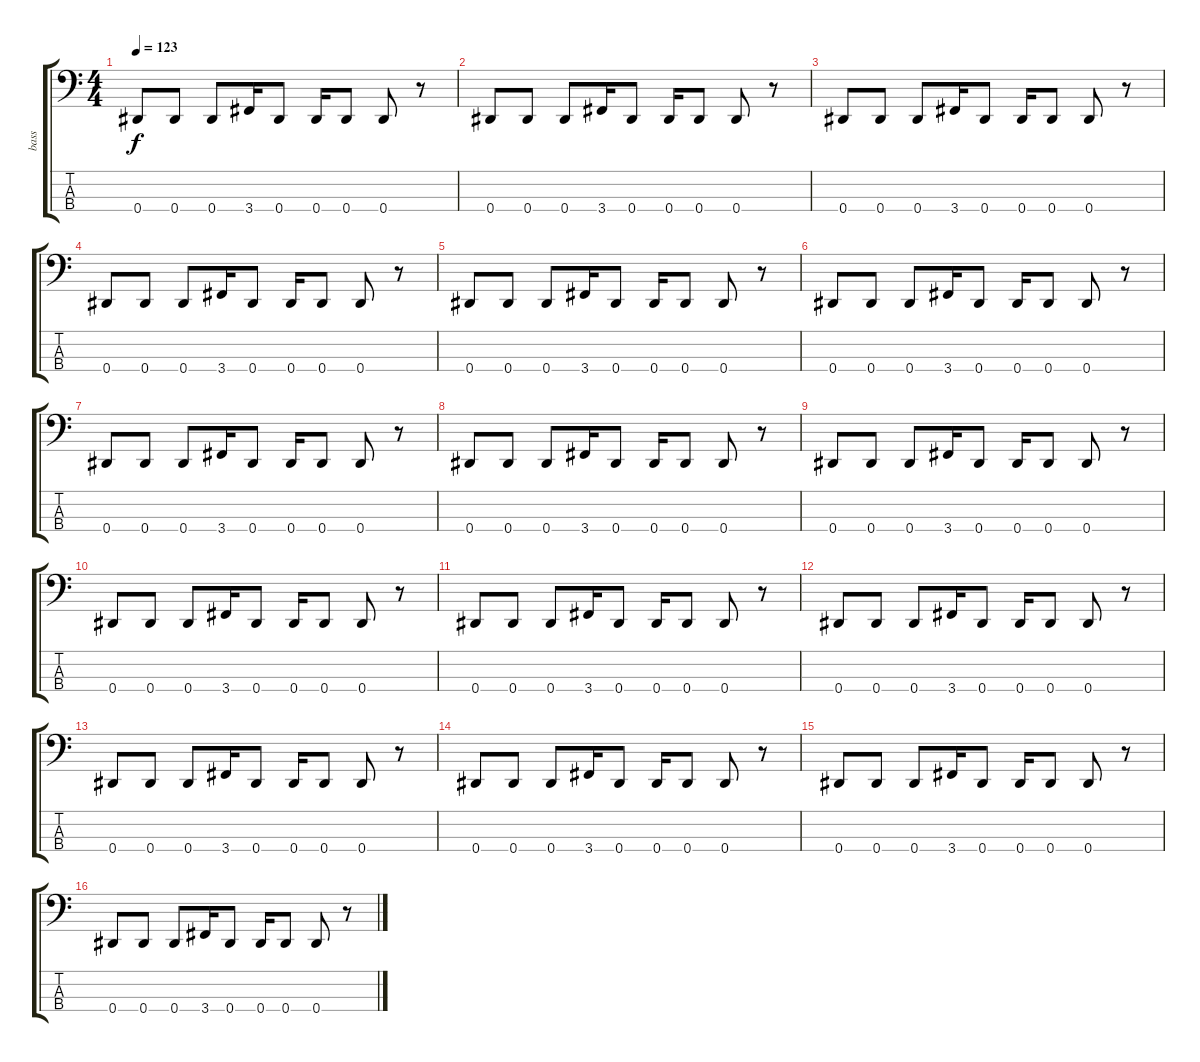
\track ("bass" "bass") {instrument electricbassfinger}
\staff {score tabs}
\tuning (Gb2 Db2 Ab1 Eb1) {hide}
\ts (4 4)
\tempo 123
\clef f4
\ks c
0.4.8{dy f} 0.4.8 0.4.8 3.4.16 0.4.8 0.4.16 0.4.8 0.4.8 r.8 |
0.4.8 0.4.8 0.4.8 3.4.16 0.4.8 0.4.16 0.4.8 0.4.8 r.8 |
0.4.8 0.4.8 0.4.8 3.4.16 0.4.8 0.4.16 0.4.8 0.4.8 r.8 |
0.4.8 0.4.8 0.4.8 3.4.16 0.4.8 0.4.16 0.4.8 0.4.8 r.8 |
0.4.8 0.4.8 0.4.8 3.4.16 0.4.8 0.4.16 0.4.8 0.4.8 r.8 |
0.4.8 0.4.8 0.4.8 3.4.16 0.4.8 0.4.16 0.4.8 0.4.8 r.8 |
0.4.8 0.4.8 0.4.8 3.4.16 0.4.8 0.4.16 0.4.8 0.4.8 r.8 |
0.4.8 0.4.8 0.4.8 3.4.16 0.4.8 0.4.16 0.4.8 0.4.8 r.8 |
0.4.8 0.4.8 0.4.8 3.4.16 0.4.8 0.4.16 0.4.8 0.4.8 r.8 |
0.4.8 0.4.8 0.4.8 3.4.16 0.4.8 0.4.16 0.4.8 0.4.8 r.8 |
0.4.8 0.4.8 0.4.8 3.4.16 0.4.8 0.4.16 0.4.8 0.4.8 r.8 |
0.4.8 0.4.8 0.4.8 3.4.16 0.4.8 0.4.16 0.4.8 0.4.8 r.8 |
0.4.8 0.4.8 0.4.8 3.4.16 0.4.8 0.4.16 0.4.8 0.4.8 r.8 |
0.4.8 0.4.8 0.4.8 3.4.16 0.4.8 0.4.16 0.4.8 0.4.8 r.8 |
0.4.8 0.4.8 0.4.8 3.4.16 0.4.8 0.4.16 0.4.8 0.4.8 r.8 |
0.4.8 0.4.8 0.4.8 3.4.16 0.4.8 0.4.16 0.4.8 0.4.8 r.8
